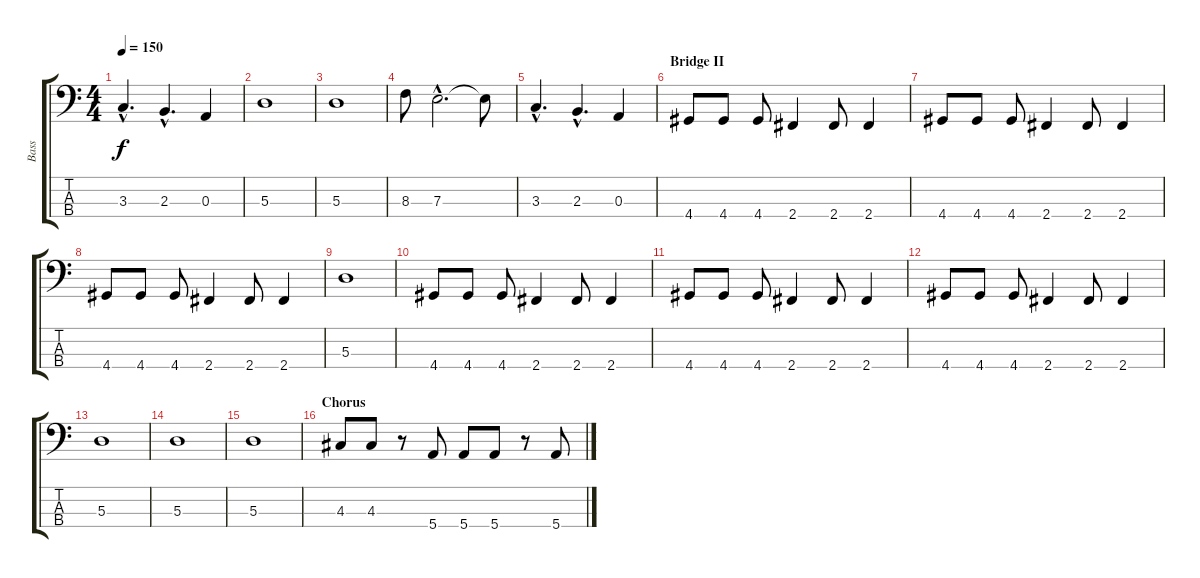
\track ("Bass" "Bass") {instrument electricbassfinger}
\staff {score tabs}
\tuning (G2 D2 A1 E1) {hide}
\ts (4 4)
\tempo 150
\clef f4
\ks c
3.3{hac}.4{d dy f} 2.3{hac}.4{d} 0.3.4 |
5.3.1 |
5.3.1 |
8.3.8 7.3{hac}.2{d} 7.3{t}.8 |
3.3{hac}.4{d} 2.3{hac}.4{d} 0.3.4 |
\section ("" "Bridge II")
4.4.8 4.4.8 4.4.8 2.4.4 2.4.8 2.4.4 |
4.4.8 4.4.8 4.4.8 2.4.4 2.4.8 2.4.4 |
4.4.8 4.4.8 4.4.8 2.4.4 2.4.8 2.4.4 |
5.3.1 |
4.4.8 4.4.8 4.4.8 2.4.4 2.4.8 2.4.4 |
4.4.8 4.4.8 4.4.8 2.4.4 2.4.8 2.4.4 |
4.4.8 4.4.8 4.4.8 2.4.4 2.4.8 2.4.4 |
5.3.1 |
5.3.1 |
5.3.1 |
\section ("" "Chorus")
4.3.8 4.3.8 r.8 5.4.8 5.4.8 5.4.8 r.8 5.4.8
